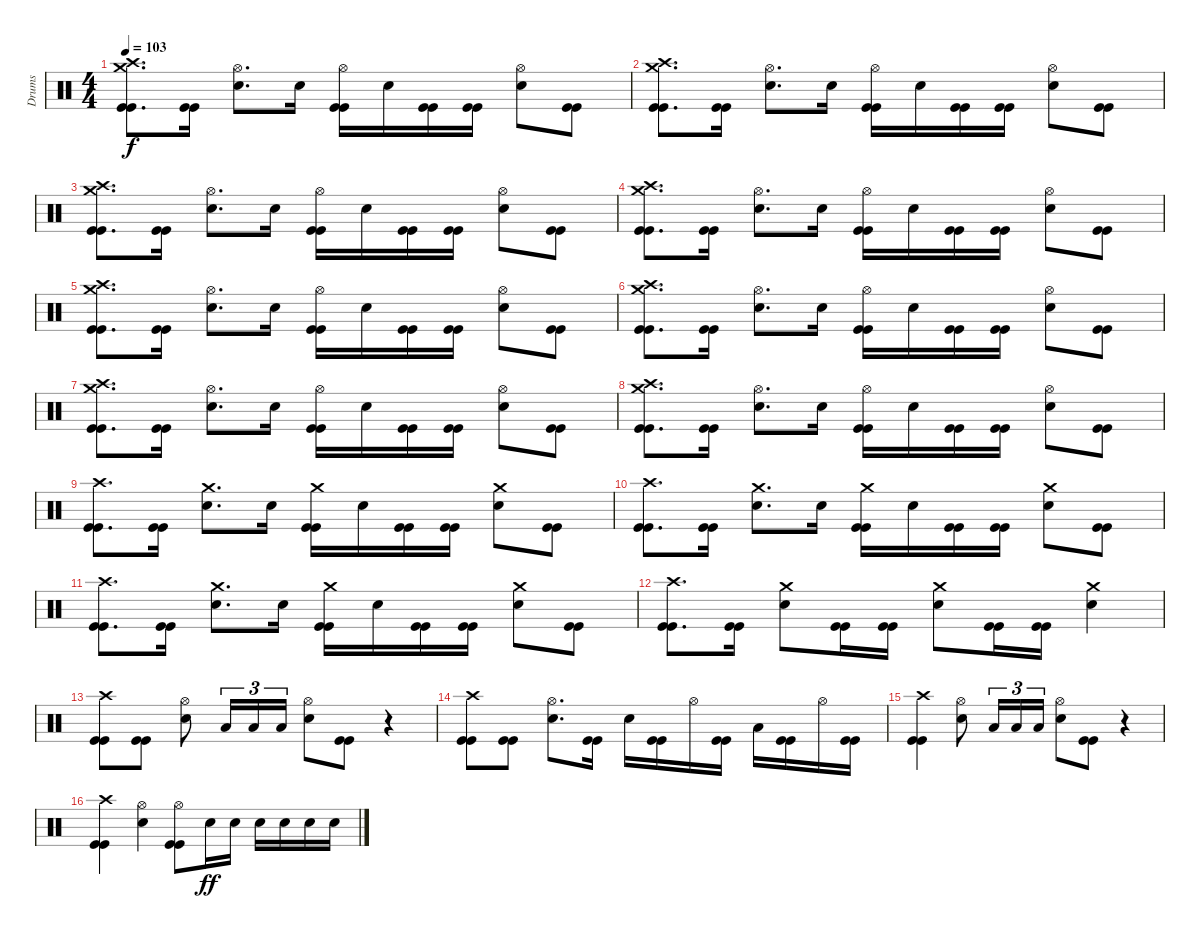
\track ("Drums" "Drums") {instrument percussion}
\staff {score}
\articulation defaults
\ts (4 4)
\tempo 103
\clef neutral
\ks c
("Crash high (hit)" "Crash medium (hit)" "Kick (hit)" "Kick (hit)").8{d dy f} ("Kick (hit)" "Kick (hit)").16 ("Hi-Hat (open)" "Electric Snare (hit)").8{d} "Electric Snare (hit)".16 ("Hi-Hat (open)" "Kick (hit)" "Kick (hit)").16 "Electric Snare (hit)".16 ("Kick (hit)" "Kick (hit)").16 ("Kick (hit)" "Kick (hit)").16 ("Hi-Hat (open)" "Electric Snare (hit)").8 ("Kick (hit)" "Kick (hit)").8 |
("Crash high (hit)" "Crash medium (hit)" "Kick (hit)" "Kick (hit)").8{d} ("Kick (hit)" "Kick (hit)").16 ("Hi-Hat (open)" "Electric Snare (hit)").8{d} "Electric Snare (hit)".16 ("Hi-Hat (open)" "Kick (hit)" "Kick (hit)").16 "Electric Snare (hit)".16 ("Kick (hit)" "Kick (hit)").16 ("Kick (hit)" "Kick (hit)").16 ("Hi-Hat (open)" "Electric Snare (hit)").8 ("Kick (hit)" "Kick (hit)").8 |
("Crash high (hit)" "Crash medium (hit)" "Kick (hit)" "Kick (hit)").8{d} ("Kick (hit)" "Kick (hit)").16 ("Hi-Hat (open)" "Electric Snare (hit)").8{d} "Electric Snare (hit)".16 ("Hi-Hat (open)" "Kick (hit)" "Kick (hit)").16 "Electric Snare (hit)".16 ("Kick (hit)" "Kick (hit)").16 ("Kick (hit)" "Kick (hit)").16 ("Hi-Hat (open)" "Electric Snare (hit)").8 ("Kick (hit)" "Kick (hit)").8 |
("Crash high (hit)" "Crash medium (hit)" "Kick (hit)" "Kick (hit)").8{d} ("Kick (hit)" "Kick (hit)").16 ("Hi-Hat (open)" "Electric Snare (hit)").8{d} "Electric Snare (hit)".16 ("Hi-Hat (open)" "Kick (hit)" "Kick (hit)").16 "Electric Snare (hit)".16 ("Kick (hit)" "Kick (hit)").16 ("Kick (hit)" "Kick (hit)").16 ("Hi-Hat (open)" "Electric Snare (hit)").8 ("Kick (hit)" "Kick (hit)").8 |
("Crash high (hit)" "Crash medium (hit)" "Kick (hit)" "Kick (hit)").8{d} ("Kick (hit)" "Kick (hit)").16 ("Hi-Hat (open)" "Electric Snare (hit)").8{d} "Electric Snare (hit)".16 ("Hi-Hat (open)" "Kick (hit)" "Kick (hit)").16 "Electric Snare (hit)".16 ("Kick (hit)" "Kick (hit)").16 ("Kick (hit)" "Kick (hit)").16 ("Hi-Hat (open)" "Electric Snare (hit)").8 ("Kick (hit)" "Kick (hit)").8 |
("Crash high (hit)" "Crash medium (hit)" "Kick (hit)" "Kick (hit)").8{d} ("Kick (hit)" "Kick (hit)").16 ("Hi-Hat (open)" "Electric Snare (hit)").8{d} "Electric Snare (hit)".16 ("Hi-Hat (open)" "Kick (hit)" "Kick (hit)").16 "Electric Snare (hit)".16 ("Kick (hit)" "Kick (hit)").16 ("Kick (hit)" "Kick (hit)").16 ("Hi-Hat (open)" "Electric Snare (hit)").8 ("Kick (hit)" "Kick (hit)").8 |
("Crash high (hit)" "Crash medium (hit)" "Kick (hit)" "Kick (hit)").8{d} ("Kick (hit)" "Kick (hit)").16 ("Hi-Hat (open)" "Electric Snare (hit)").8{d} "Electric Snare (hit)".16 ("Hi-Hat (open)" "Kick (hit)" "Kick (hit)").16 "Electric Snare (hit)".16 ("Kick (hit)" "Kick (hit)").16 ("Kick (hit)" "Kick (hit)").16 ("Hi-Hat (open)" "Electric Snare (hit)").8 ("Kick (hit)" "Kick (hit)").8 |
("Crash high (hit)" "Crash medium (hit)" "Kick (hit)" "Kick (hit)").8{d} ("Kick (hit)" "Kick (hit)").16 ("Hi-Hat (open)" "Electric Snare (hit)").8{d} "Electric Snare (hit)".16 ("Hi-Hat (open)" "Kick (hit)" "Kick (hit)").16 "Electric Snare (hit)".16 ("Kick (hit)" "Kick (hit)").16 ("Kick (hit)" "Kick (hit)").16 ("Hi-Hat (open)" "Electric Snare (hit)").8 ("Kick (hit)" "Kick (hit)").8 |
("Crash high (hit)" "Kick (hit)" "Kick (hit)").8{d} ("Kick (hit)" "Kick (hit)").16 ("Crash medium (hit)" "Electric Snare (hit)").8{d} "Electric Snare (hit)".16 ("Crash medium (hit)" "Kick (hit)" "Kick (hit)").16 "Electric Snare (hit)".16 ("Kick (hit)" "Kick (hit)").16 ("Kick (hit)" "Kick (hit)").16 ("Crash medium (hit)" "Electric Snare (hit)").8 ("Kick (hit)" "Kick (hit)").8 |
("Crash high (hit)" "Kick (hit)" "Kick (hit)").8{d} ("Kick (hit)" "Kick (hit)").16 ("Crash medium (hit)" "Electric Snare (hit)").8{d} "Electric Snare (hit)".16 ("Crash medium (hit)" "Kick (hit)" "Kick (hit)").16 "Electric Snare (hit)".16 ("Kick (hit)" "Kick (hit)").16 ("Kick (hit)" "Kick (hit)").16 ("Crash medium (hit)" "Electric Snare (hit)").8 ("Kick (hit)" "Kick (hit)").8 |
("Crash high (hit)" "Kick (hit)" "Kick (hit)").8{d} ("Kick (hit)" "Kick (hit)").16 ("Crash medium (hit)" "Electric Snare (hit)").8{d} "Electric Snare (hit)".16 ("Crash medium (hit)" "Kick (hit)" "Kick (hit)").16 "Electric Snare (hit)".16 ("Kick (hit)" "Kick (hit)").16 ("Kick (hit)" "Kick (hit)").16 ("Crash medium (hit)" "Electric Snare (hit)").8 ("Kick (hit)" "Kick (hit)").8 |
("Crash high (hit)" "Kick (hit)" "Kick (hit)").8{d} ("Kick (hit)" "Kick (hit)").16 ("Crash medium (hit)" "Electric Snare (hit)").8 ("Kick (hit)" "Kick (hit)").16 ("Kick (hit)" "Kick (hit)").16 ("Crash medium (hit)" "Electric Snare (hit)").8 ("Kick (hit)" "Kick (hit)").16 ("Kick (hit)" "Kick (hit)").16 ("Crash medium (hit)" "Electric Snare (hit)").4 |
("Crash high (hit)" "Kick (hit)" "Kick (hit)").8 ("Kick (hit)" "Kick (hit)").8 ("Hi-Hat (open)" "Electric Snare (hit)").8 "Low Tom (hit)".16{tu (3 2)} "Low Tom (hit)".16{tu (3 2)} "Low Tom (hit)".16{tu (3 2)} ("Hi-Hat (open)" "Electric Snare (hit)").8 ("Kick (hit)" "Kick (hit)").8 r.4 |
("Crash high (hit)" "Kick (hit)" "Kick (hit)").8 ("Kick (hit)" "Kick (hit)").8 ("Hi-Hat (open)" "Electric Snare (hit)").8{d} ("Kick (hit)" "Kick (hit)").16 "Electric Snare (hit)".16 ("Kick (hit)" "Kick (hit)").16 "Hi-Hat (open)".16 ("Kick (hit)" "Kick (hit)").16 "Low Tom (hit)".16 ("Kick (hit)" "Kick (hit)").16 "Hi-Hat (open)".16 ("Kick (hit)" "Kick (hit)").16 |
("Crash high (hit)" "Kick (hit)" "Kick (hit)").4 ("Hi-Hat (open)" "Electric Snare (hit)").8 "Low Tom (hit)".16{tu (3 2)} "Low Tom (hit)".16{tu (3 2)} "Low Tom (hit)".16{tu (3 2)} ("Hi-Hat (open)" "Electric Snare (hit)").8 ("Kick (hit)" "Kick (hit)").8 r.4 |
("Crash high (hit)" "Kick (hit)" "Kick (hit)").4 ("Hi-Hat (open)" "Electric Snare (hit)").4 ("Hi-Hat (open)" "Kick (hit)" "Kick (hit)").8 "Electric Snare (hit)".16{dy ff} "Electric Snare (hit)".16 "Electric Snare (hit)".16 "Electric Snare (hit)".16 "Electric Snare (hit)".16 "Electric Snare (hit)".16
